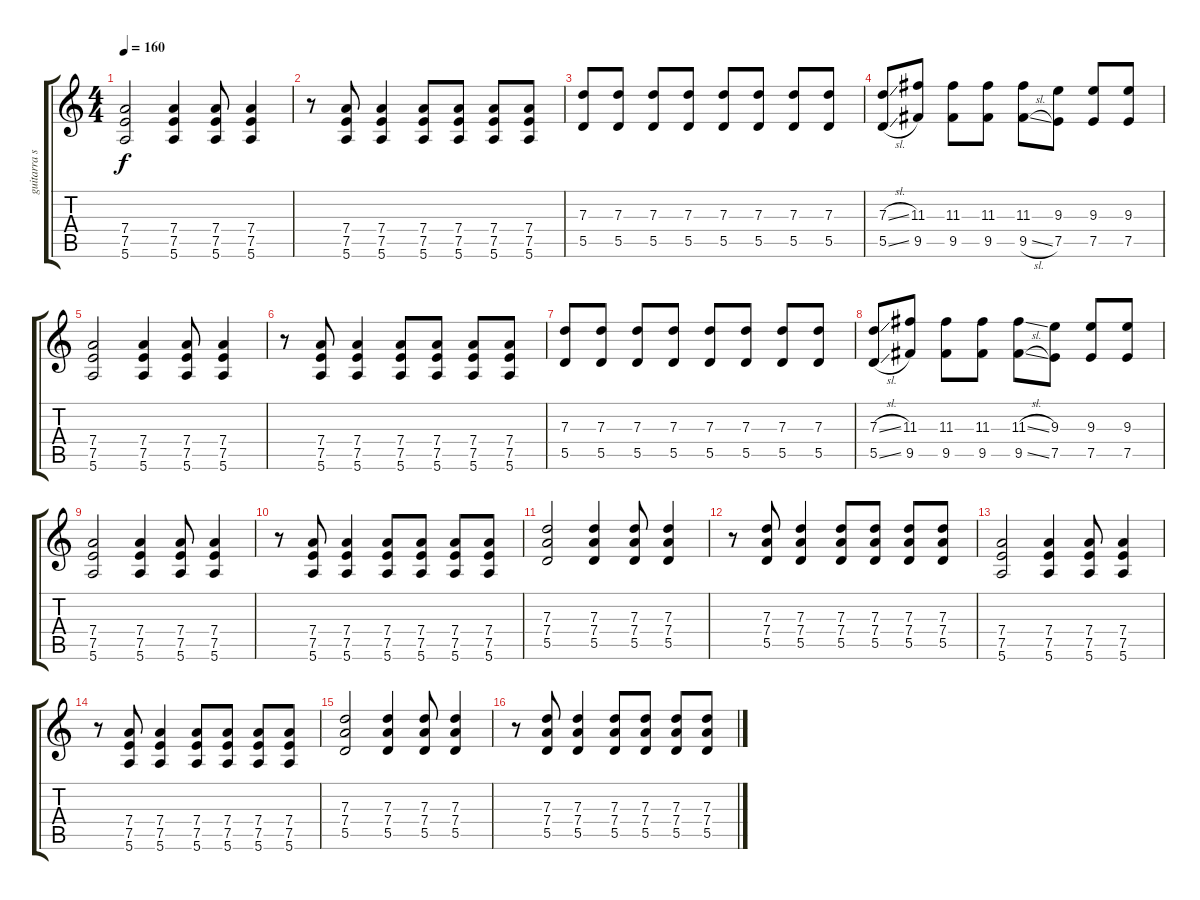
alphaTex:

\track ("guitarra solo" "guitarra s") {instrument electricguitarclean}
\staff {score tabs}
\tuning (E4 B3 G3 D3 A2 E2) {hide}
\ts (4 4)
\tempo 160
\clef g2
\ks c
(7.4 7.5 5.6).2{dy f} (7.4 7.5 5.6).4 (7.4 7.5 5.6).8 (7.4 7.5 5.6).4 |
r.8 (7.4 7.5 5.6).8 (7.4 7.5 5.6).4 (7.4 7.5 5.6).8 (7.4 7.5 5.6).8 (7.4 7.5 5.6).8 (7.4 7.5 5.6).8 |
(7.3 5.5).8 (7.3 5.5).8 (7.3 5.5).8 (7.3 5.5).8 (7.3 5.5).8 (7.3 5.5).8 (7.3 5.5).8 (7.3 5.5).8 |
(7.3{sl} 5.5{sl}).8 (11.3 9.5).8 (11.3 9.5).8 (11.3 9.5).8 (11.3 9.5{sl}).8 (9.3 7.5).8 (9.3 7.5).8 (9.3 7.5).8 |
(7.4 7.5 5.6).2 (7.4 7.5 5.6).4 (7.4 7.5 5.6).8 (7.4 7.5 5.6).4 |
r.8 (7.4 7.5 5.6).8 (7.4 7.5 5.6).4 (7.4 7.5 5.6).8 (7.4 7.5 5.6).8 (7.4 7.5 5.6).8 (7.4 7.5 5.6).8 |
(7.3 5.5).8 (7.3 5.5).8 (7.3 5.5).8 (7.3 5.5).8 (7.3 5.5).8 (7.3 5.5).8 (7.3 5.5).8 (7.3 5.5).8 |
(7.3{sl} 5.5{sl}).8{instrument overdrivenguitar} (11.3 9.5).8 (11.3 9.5).8 (11.3 9.5).8 (11.3{sl} 9.5{sl}).8 (9.3 7.5).8 (9.3 7.5).8 (9.3 7.5).8 |
(7.4 7.5 5.6).2 (7.4 7.5 5.6).4 (7.4 7.5 5.6).8 (7.4 7.5 5.6).4 |
r.8 (7.4 7.5 5.6).8 (7.4 7.5 5.6).4 (7.4 7.5 5.6).8 (7.4 7.5 5.6).8 (7.4 7.5 5.6).8 (7.4 7.5 5.6).8 |
(7.3 7.4 5.5).2 (7.3 7.4 5.5).4 (7.3 7.4 5.5).8 (7.3 7.4 5.5).4 |
r.8 (7.3 7.4 5.5).8 (7.3 7.4 5.5).4 (7.3 7.4 5.5).8 (7.3 7.4 5.5).8 (7.3 7.4 5.5).8 (7.3 7.4 5.5).8 |
(7.4 7.5 5.6).2 (7.4 7.5 5.6).4 (7.4 7.5 5.6).8 (7.4 7.5 5.6).4 |
r.8 (7.4 7.5 5.6).8{instrument overdrivenguitar} (7.4 7.5 5.6).4 (7.4 7.5 5.6).8 (7.4 7.5 5.6).8 (7.4 7.5 5.6).8 (7.4 7.5 5.6).8 |
(7.3 7.4 5.5).2 (7.3 7.4 5.5).4 (7.3 7.4 5.5).8 (7.3 7.4 5.5).4 |
r.8 (7.3 7.4 5.5).8 (7.3 7.4 5.5).4 (7.3 7.4 5.5).8 (7.3 7.4 5.5).8 (7.3 7.4 5.5).8 (7.3 7.4 5.5).8
